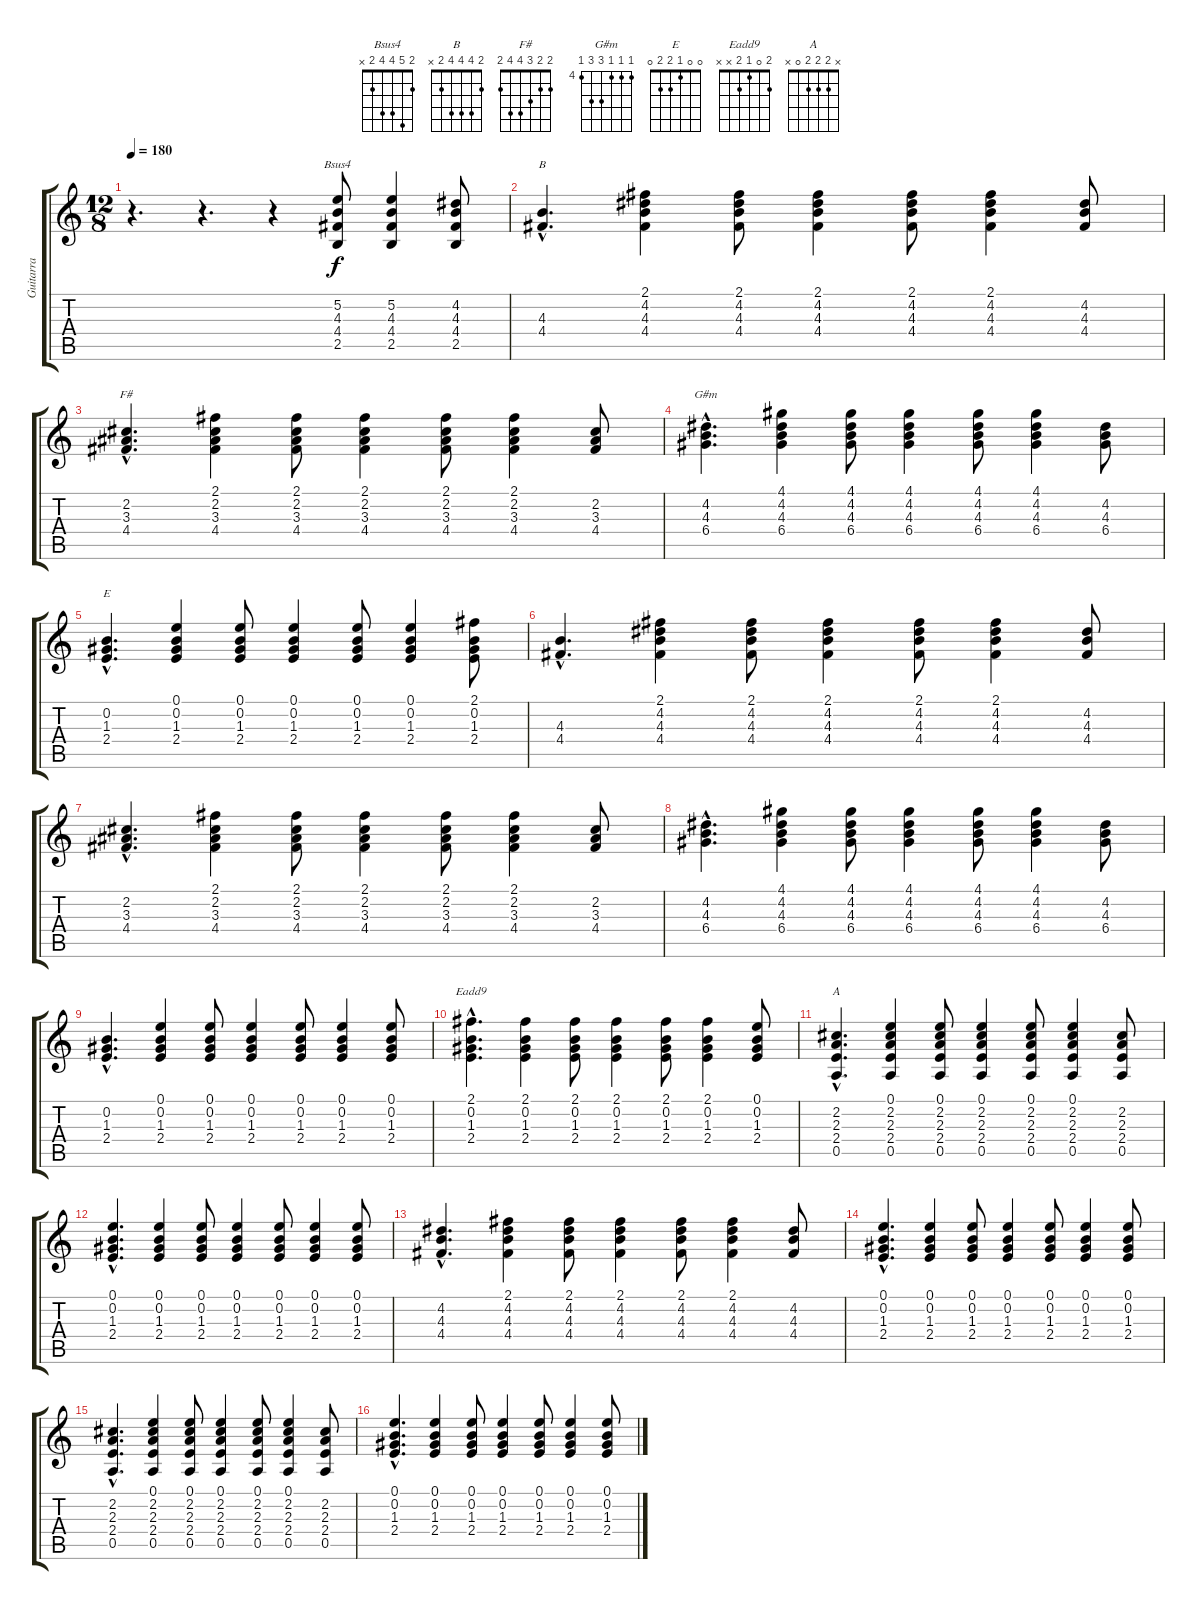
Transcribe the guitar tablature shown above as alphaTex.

\track ("Guitarra" "Guitarra") {instrument acousticguitarsteel}
\staff {score tabs}
\tuning (E4 B3 G3 D3 A2 E2) {hide}
\chord ("Bsus4" 2 5 4 4 2 x)
\chord ("B" 2 4 4 4 2 x)
\chord ("F#" 2 2 3 4 4 2)
\chord ("G#m" 4 4 4 6 6 4) {firstfret 4}
\chord ("E" 0 0 1 2 2 0)
\chord ("Eadd9" 2 0 1 2 x x)
\chord ("A" x 2 2 2 0 x)
\ts (12 8)
\tempo 180
\clef g2
\ks c
r.4{d dy f instrument acousticguitarsteel} r.4{d} r.4 (5.2 4.3 4.4 2.5).8{ch "Bsus4"} (5.2 4.3 4.4 2.5).4 (4.2 4.3 4.4 2.5).8 |
(4.3{hac} 4.4{hac}).4{d ch "B"} (2.1 4.2 4.3 4.4).4 (2.1 4.2 4.3 4.4).8 (2.1 4.2 4.3 4.4).4 (2.1 4.2 4.3 4.4).8 (2.1 4.2 4.3 4.4).4 (4.2 4.3 4.4).8 |
(2.2{hac} 3.3{hac} 4.4{hac}).4{d ch "F#"} (2.1 2.2 3.3 4.4).4 (2.1 2.2 3.3 4.4).8 (2.1 2.2 3.3 4.4).4 (2.1 2.2 3.3 4.4).8 (2.1 2.2 3.3 4.4).4 (2.2 3.3 4.4).8 |
(4.2{hac} 4.3{hac} 6.4{hac}).4{d ch "G#m"} (4.1 4.2 4.3 6.4).4 (4.1 4.2 4.3 6.4).8 (4.1 4.2 4.3 6.4).4 (4.1 4.2 4.3 6.4).8 (4.1 4.2 4.3 6.4).4 (4.2 4.3 6.4).8 |
(0.2{hac} 1.3{hac} 2.4{hac}).4{d ch "E"} (0.1 0.2 1.3 2.4).4 (0.1 0.2 1.3 2.4).8 (0.1 0.2 1.3 2.4).4 (0.1 0.2 1.3 2.4).8 (0.1 0.2 1.3 2.4).4 (2.1 0.2 1.3 2.4).8 |
(4.3{hac} 4.4{hac}).4{d} (2.1 4.2 4.3 4.4).4 (2.1 4.2 4.3 4.4).8 (2.1 4.2 4.3 4.4).4 (2.1 4.2 4.3 4.4).8 (2.1 4.2 4.3 4.4).4 (4.2 4.3 4.4).8 |
(2.2{hac} 3.3{hac} 4.4{hac}).4{d} (2.1 2.2 3.3 4.4).4 (2.1 2.2 3.3 4.4).8 (2.1 2.2 3.3 4.4).4 (2.1 2.2 3.3 4.4).8 (2.1 2.2 3.3 4.4).4 (2.2 3.3 4.4).8 |
(4.2{hac} 4.3{hac} 6.4{hac}).4{d} (4.1 4.2 4.3 6.4).4 (4.1 4.2 4.3 6.4).8 (4.1 4.2 4.3 6.4).4 (4.1 4.2 4.3 6.4).8 (4.1 4.2 4.3 6.4).4 (4.2 4.3 6.4).8 |
(0.2{hac} 1.3{hac} 2.4{hac}).4{d} (0.1 0.2 1.3 2.4).4 (0.1 0.2 1.3 2.4).8 (0.1 0.2 1.3 2.4).4 (0.1 0.2 1.3 2.4).8 (0.1 0.2 1.3 2.4).4 (0.1 0.2 1.3 2.4).8 |
(2.1{hac} 0.2{hac} 1.3{hac} 2.4{hac}).4{d ch "Eadd9"} (2.1 0.2 1.3 2.4).4 (2.1 0.2 1.3 2.4).8 (2.1 0.2 1.3 2.4).4 (2.1 0.2 1.3 2.4).8 (2.1 0.2 1.3 2.4).4 (0.1 0.2 1.3 2.4).8 |
(2.2{hac} 2.3{hac} 2.4{hac} 0.5{hac}).4{d ch "A"} (0.1 2.2 2.3 2.4 0.5).4 (0.1 2.2 2.3 2.4 0.5).8 (0.1 2.2 2.3 2.4 0.5).4 (0.1 2.2 2.3 2.4 0.5).8 (0.1 2.2 2.3 2.4 0.5).4 (2.2 2.3 2.4 0.5).8 |
(0.1{hac} 0.2{hac} 1.3{hac} 2.4{hac}).4{d} (0.1 0.2 1.3 2.4).4 (0.1 0.2 1.3 2.4).8 (0.1 0.2 1.3 2.4).4 (0.1 0.2 1.3 2.4).8 (0.1 0.2 1.3 2.4).4 (0.1 0.2 1.3 2.4).8 |
(4.2{hac} 4.3{hac} 4.4{hac}).4{d} (2.1 4.2 4.3 4.4).4 (2.1 4.2 4.3 4.4).8 (2.1 4.2 4.3 4.4).4 (2.1 4.2 4.3 4.4).8 (2.1 4.2 4.3 4.4).4 (4.2 4.3 4.4).8 |
(0.1{hac} 0.2{hac} 1.3{hac} 2.4{hac}).4{d} (0.1 0.2 1.3 2.4).4 (0.1 0.2 1.3 2.4).8 (0.1 0.2 1.3 2.4).4 (0.1 0.2 1.3 2.4).8 (0.1 0.2 1.3 2.4).4 (0.1 0.2 1.3 2.4).8 |
(2.2{hac} 2.3{hac} 2.4{hac} 0.5{hac}).4{d} (0.1 2.2 2.3 2.4 0.5).4 (0.1 2.2 2.3 2.4 0.5).8 (0.1 2.2 2.3 2.4 0.5).4 (0.1 2.2 2.3 2.4 0.5).8 (0.1 2.2 2.3 2.4 0.5).4 (2.2 2.3 2.4 0.5).8 |
(0.1{hac} 0.2{hac} 1.3{hac} 2.4{hac}).4{d} (0.1 0.2 1.3 2.4).4 (0.1 0.2 1.3 2.4).8 (0.1 0.2 1.3 2.4).4 (0.1 0.2 1.3 2.4).8 (0.1 0.2 1.3 2.4).4 (0.1 0.2 1.3 2.4).8
